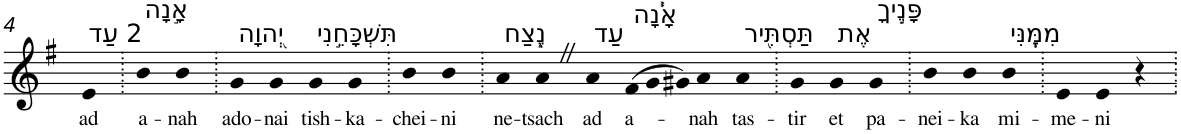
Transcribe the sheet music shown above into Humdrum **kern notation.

**kern	**text
*part1	*part1
*staff1	*staff1
*I"Piano	*
*I'Pno	*
!!LO:PB:g=z
*clefG2	*
*k[f#]	*
*G:	*
=4	=4
!LO:TX:a:t=2 עַד	!
!	!LO:LY:b
4e	ad
=5.	=5.
!LO:TX:a:t=אָ֣נָה	!
!	!LO:LY:b
4b	a-
!	!LO:LY:b
4b	-nah
=6.	=6.
!LO:TX:a:t=יְ֭הוָה	!
!	!LO:LY:b
4g	ado-
!	!LO:LY:b
4g	-nai
!LO:TX:a:t=תִּשְׁכָּחֵ֣נִי	!
!	!LO:LY:b
4g	tish-
!	!LO:LY:b
4g	-ka-
=7.	=7.
!	!LO:LY:b
4b	-chei-
!	!LO:LY:b
4b	-ni
=8.	=8.
!LO:TX:a:t=נֶ֑צַח	!
!	!LO:LY:b
4a	ne-
!	!LO:LY:b
4aZ	-tsach
!LO:TX:a:t=עַד	!
!	!LO:LY:b
4a	ad
*Xtuplet	*
!LO:TX:a:t=אָ֓נָה	!
!	!LO:LY:b
(>12f#	a-
12g	.
12g#X)	.
!	!LO:LY:b
4a	-nah
!LO:TX:a:t=תַּסְתִּ֖יר	!
!	!LO:LY:b
4a	tas-
=9.	=9.
!	!LO:LY:b
4g	-tir
!LO:TX:a:t=אֶת	!
!	!LO:LY:b
4g	et
!LO:TX:a:t=פָּנֶ֣יךָ	!
!	!LO:LY:b
4g	pa-
=10.	=10.
!	!LO:LY:b
4b	-nei-
!	!LO:LY:b
4b	-ka
!LO:TX:a:t=מִמֶּֽנִּי	!
!	!LO:LY:b
4b	mi-
=11.	=11.
!	!LO:LY:b
4e	-me-
!	!LO:LY:b
4e	-ni
4r	.
=.	=.
*-	*-
